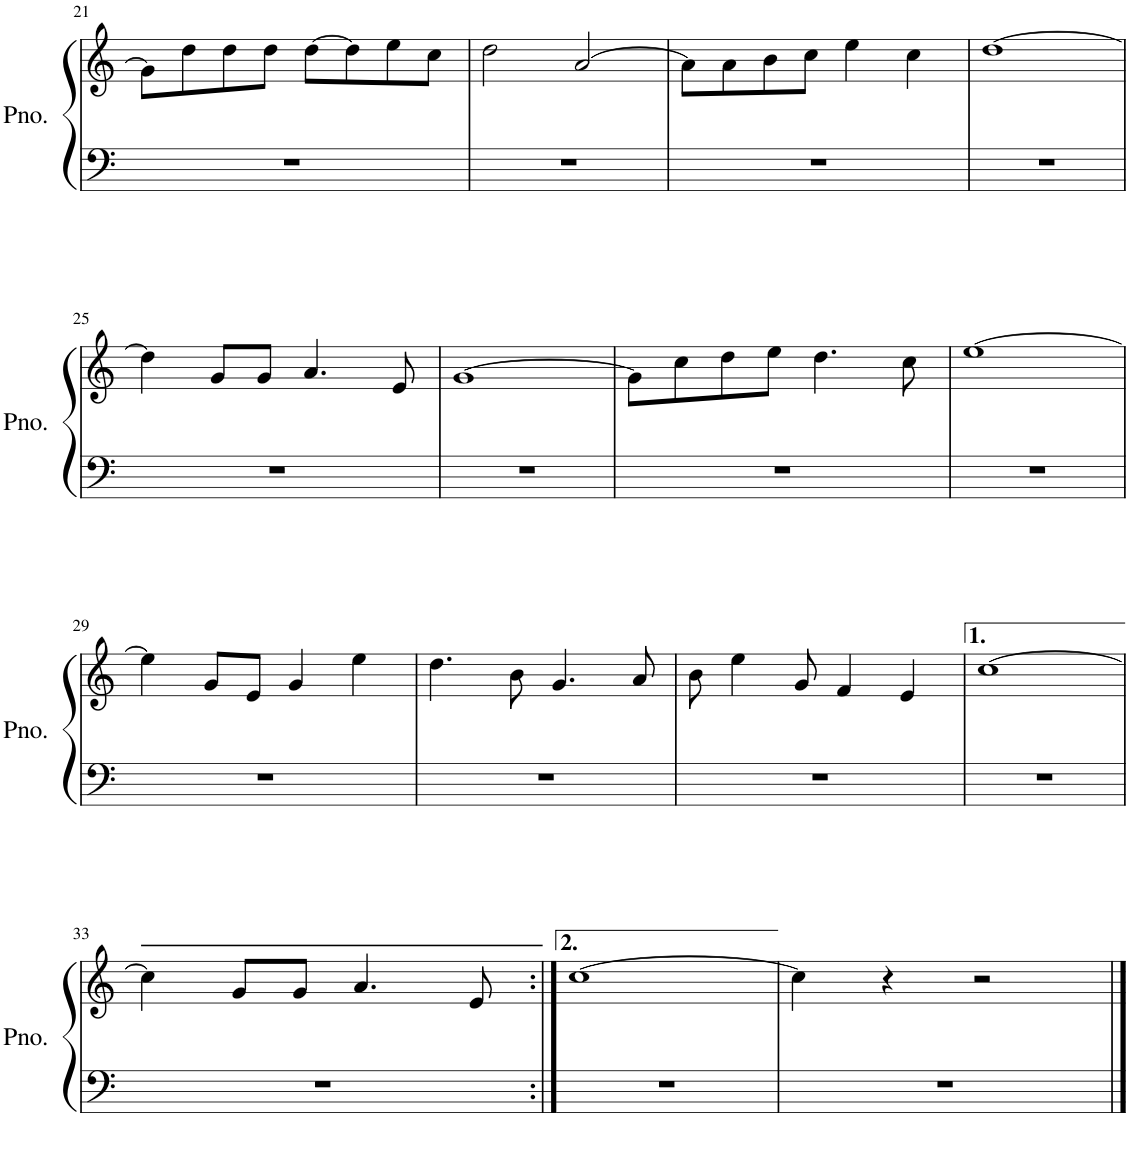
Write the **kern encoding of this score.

**kern	**kern
*part1	*part1
*staff2	*staff1
*I"Piano	*
*I'Pno.	*
!!LO:PB:g=z
*clefF4	*clefG2
*k[]	*k[]
*M4/4	*M4/4
=21	=21
1r	8g\L]
.	8dd\
.	8dd\
.	8dd\J
.	[8dd\L
.	8dd\]
.	8ee\
.	8cc\J
=22	=22
1r	2dd\
.	[2a/
=23	=23
1r	8a\L]
.	8a\
.	8b\
.	8cc\J
.	4ee\
.	4cc\
=24	=24
1r	[1dd
!!LO:LB:g=z
=25	=25
1r	4dd\]
.	8g/L
.	8g/J
.	4.a/
.	8e/
=26	=26
1r	[1g
=27	=27
1r	8g\L]
.	8cc\
.	8dd\
.	8ee\J
.	4.dd\
.	8cc\
=28	=28
1r	[1ee
!!LO:LB:g=z
=29	=29
1r	4ee\]
.	8g/L
.	8e/J
.	4g/
.	4ee\
=30	=30
1r	4.dd\
.	8b\
.	4.g/
.	8a/
=31	=31
1r	8b\
.	4ee\
.	8g/
.	4f/
.	4e/
=32	=32
1r	[1cc
!!LO:LB:g=z
=33	=33
1r	4cc\]
.	8g/L
.	8g/J
.	4.a/
.	8e/
=34:|!	=34:|!
1r	[1cc
=35	=35
1r	4cc\]
.	4r
.	2r
==	==
*-	*-
